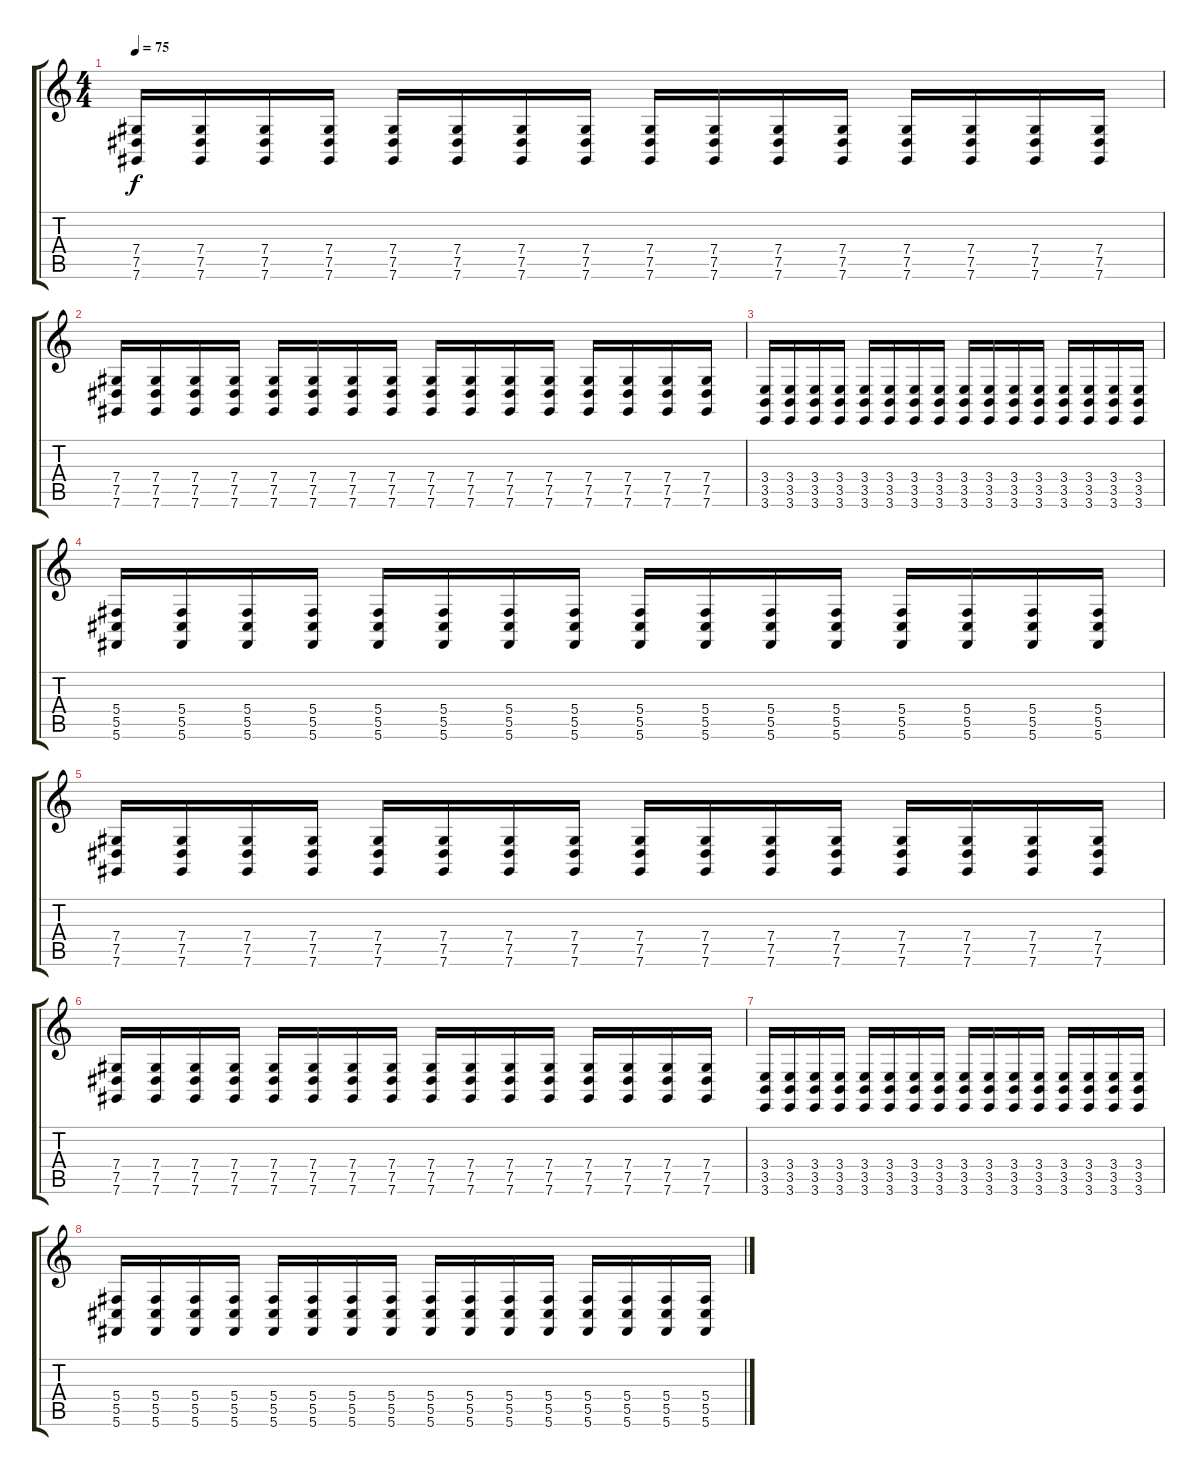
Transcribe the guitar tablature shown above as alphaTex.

\track "" {instrument electricgrandpiano}
\staff {score tabs}
\tuning (Eb4 Bb3 Gb3 Db3 Ab2 Db2) {hide}
\ts (4 4)
\tempo 75
\clef g2
\ks c
(7.4 7.5 7.6).16{dy f instrument distortionguitar} (7.4 7.5 7.6).16 (7.4 7.5 7.6).16 (7.4 7.5 7.6).16 (7.4 7.5 7.6).16 (7.4 7.5 7.6).16 (7.4 7.5 7.6).16 (7.4 7.5 7.6).16 (7.4 7.5 7.6).16 (7.4 7.5 7.6).16 (7.4 7.5 7.6).16 (7.4 7.5 7.6).16 (7.4 7.5 7.6).16 (7.4 7.5 7.6).16 (7.4 7.5 7.6).16 (7.4 7.5 7.6).16 |
(7.4 7.5 7.6).16{instrument distortionguitar} (7.4 7.5 7.6).16 (7.4 7.5 7.6).16 (7.4 7.5 7.6).16 (7.4 7.5 7.6).16 (7.4 7.5 7.6).16 (7.4 7.5 7.6).16 (7.4 7.5 7.6).16 (7.4 7.5 7.6).16 (7.4 7.5 7.6).16 (7.4 7.5 7.6).16 (7.4 7.5 7.6).16 (7.4 7.5 7.6).16 (7.4 7.5 7.6).16 (7.4 7.5 7.6).16 (7.4 7.5 7.6).16 |
(3.4 3.5 3.6).16{instrument distortionguitar} (3.4 3.5 3.6).16 (3.4 3.5 3.6).16 (3.4 3.5 3.6).16 (3.4 3.5 3.6).16 (3.4 3.5 3.6).16 (3.4 3.5 3.6).16 (3.4 3.5 3.6).16 (3.4 3.5 3.6).16 (3.4 3.5 3.6).16 (3.4 3.5 3.6).16 (3.4 3.5 3.6).16 (3.4 3.5 3.6).16 (3.4 3.5 3.6).16 (3.4 3.5 3.6).16 (3.4 3.5 3.6).16 |
(5.4 5.5 5.6).16{instrument distortionguitar} (5.4 5.5 5.6).16 (5.4 5.5 5.6).16 (5.4 5.5 5.6).16 (5.4 5.5 5.6).16 (5.4 5.5 5.6).16 (5.4 5.5 5.6).16 (5.4 5.5 5.6).16 (5.4 5.5 5.6).16 (5.4 5.5 5.6).16 (5.4 5.5 5.6).16 (5.4 5.5 5.6).16 (5.4 5.5 5.6).16 (5.4 5.5 5.6).16 (5.4 5.5 5.6).16 (5.4 5.5 5.6).16 |
(7.4 7.5 7.6).16{instrument distortionguitar} (7.4 7.5 7.6).16 (7.4 7.5 7.6).16 (7.4 7.5 7.6).16 (7.4 7.5 7.6).16 (7.4 7.5 7.6).16 (7.4 7.5 7.6).16 (7.4 7.5 7.6).16 (7.4 7.5 7.6).16 (7.4 7.5 7.6).16 (7.4 7.5 7.6).16 (7.4 7.5 7.6).16 (7.4 7.5 7.6).16 (7.4 7.5 7.6).16 (7.4 7.5 7.6).16 (7.4 7.5 7.6).16 |
(7.4 7.5 7.6).16{instrument distortionguitar} (7.4 7.5 7.6).16 (7.4 7.5 7.6).16 (7.4 7.5 7.6).16 (7.4 7.5 7.6).16 (7.4 7.5 7.6).16 (7.4 7.5 7.6).16 (7.4 7.5 7.6).16 (7.4 7.5 7.6).16 (7.4 7.5 7.6).16 (7.4 7.5 7.6).16 (7.4 7.5 7.6).16 (7.4 7.5 7.6).16 (7.4 7.5 7.6).16 (7.4 7.5 7.6).16 (7.4 7.5 7.6).16 |
(3.4 3.5 3.6).16{instrument distortionguitar} (3.4 3.5 3.6).16 (3.4 3.5 3.6).16 (3.4 3.5 3.6).16 (3.4 3.5 3.6).16 (3.4 3.5 3.6).16 (3.4 3.5 3.6).16 (3.4 3.5 3.6).16 (3.4 3.5 3.6).16 (3.4 3.5 3.6).16 (3.4 3.5 3.6).16 (3.4 3.5 3.6).16 (3.4 3.5 3.6).16 (3.4 3.5 3.6).16 (3.4 3.5 3.6).16 (3.4 3.5 3.6).16 |
(5.4 5.5 5.6).16{instrument distortionguitar} (5.4 5.5 5.6).16 (5.4 5.5 5.6).16 (5.4 5.5 5.6).16 (5.4 5.5 5.6).16 (5.4 5.5 5.6).16 (5.4 5.5 5.6).16 (5.4 5.5 5.6).16 (5.4 5.5 5.6).16 (5.4 5.5 5.6).16 (5.4 5.5 5.6).16 (5.4 5.5 5.6).16 (5.4 5.5 5.6).16 (5.4 5.5 5.6).16 (5.4 5.5 5.6).16 (5.4 5.5 5.6).16
